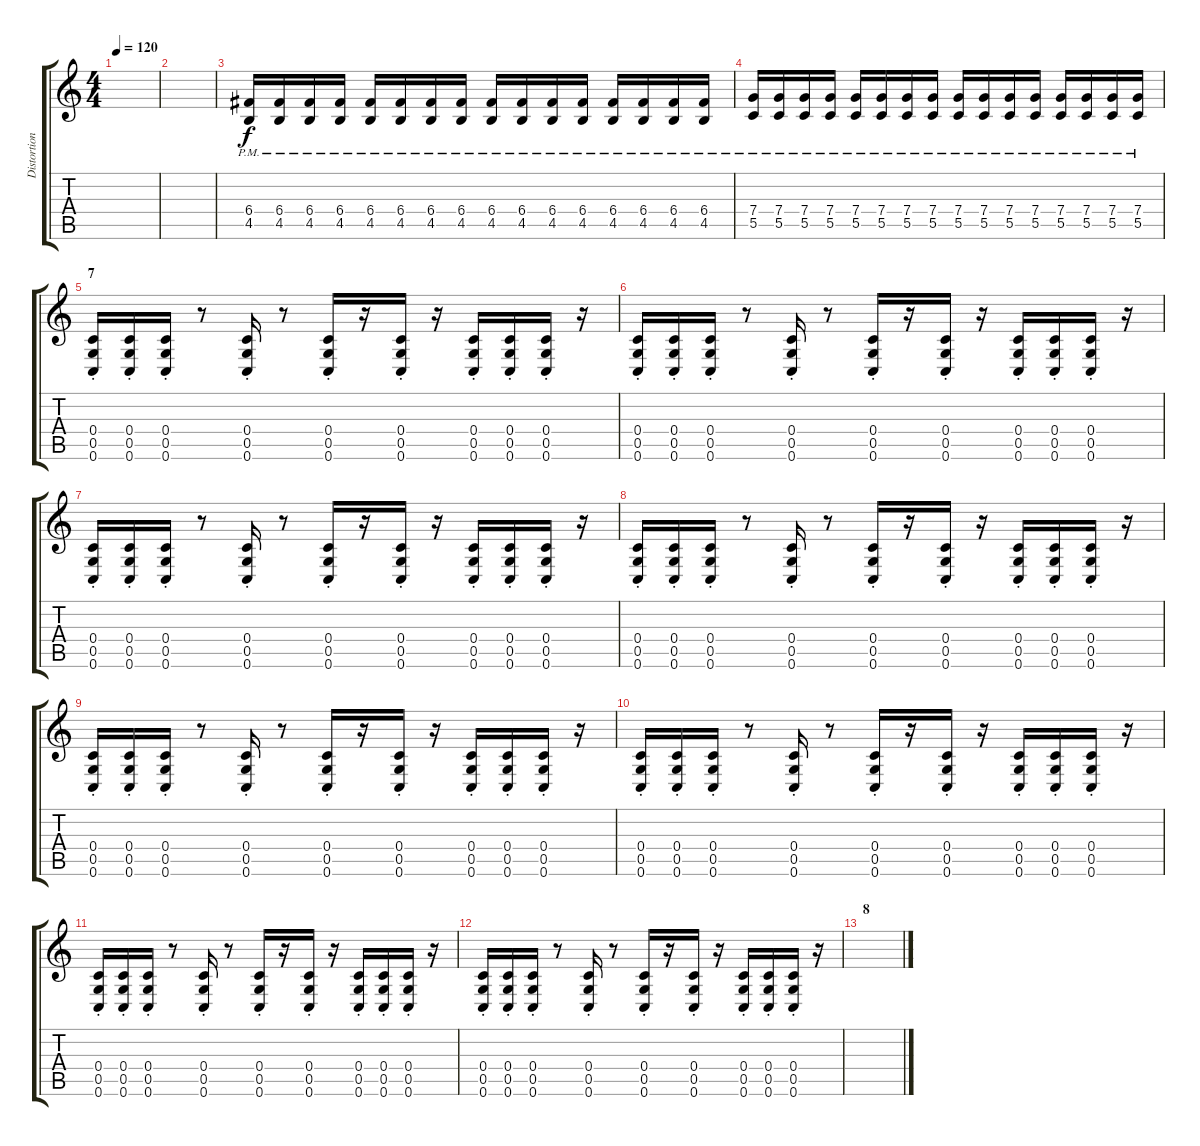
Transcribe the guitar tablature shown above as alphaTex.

\track ("Distortion Guitar 1" "Distortion") {instrument distortionguitar}
\staff {score tabs}
\tuning (D4 A3 F3 C3 G2 C2) {hide}
\ts (4 4)
\tempo 120
\clef g2
\ks c
|
|
(6.4{pm} 4.5{pm}).16{volume 13} (6.4{pm} 4.5{pm}).16 (6.4{pm} 4.5{pm}).16 (6.4{pm} 4.5{pm}).16 (6.4{pm} 4.5{pm}).16 (6.4{pm} 4.5{pm}).16 (6.4{pm} 4.5{pm}).16 (6.4{pm} 4.5{pm}).16 (6.4{pm} 4.5{pm}).16 (6.4{pm} 4.5{pm}).16 (6.4{pm} 4.5{pm}).16 (6.4{pm} 4.5{pm}).16 (6.4{pm} 4.5{pm}).16 (6.4{pm} 4.5{pm}).16 (6.4{pm} 4.5{pm}).16 (6.4{pm} 4.5{pm}).16 |
(7.4{pm} 5.5{pm}).16 (7.4{pm} 5.5{pm}).16 (7.4{pm} 5.5{pm}).16 (7.4{pm} 5.5{pm}).16 (7.4{pm} 5.5{pm}).16 (7.4{pm} 5.5{pm}).16 (7.4{pm} 5.5{pm}).16 (7.4{pm} 5.5{pm}).16 (7.4{pm} 5.5{pm}).16 (7.4{pm} 5.5{pm}).16 (7.4{pm} 5.5{pm}).16 (7.4{pm} 5.5{pm}).16 (7.4{pm} 5.5{pm}).16 (7.4{pm} 5.5{pm}).16 (7.4{pm} 5.5{pm}).16 (7.4{pm} 5.5{pm}).16 |
\section ("" "7")
(0.4{st} 0.5{st} 0.6{st}).16 (0.4{st} 0.5{st} 0.6{st}).16 (0.4{st} 0.5{st} 0.6{st}).16 r.8 (0.4{st} 0.5{st} 0.6{st}).16 r.8 (0.4{st} 0.5{st} 0.6{st}).16 r.16 (0.4{st} 0.5{st} 0.6{st}).16 r.16 (0.4{st} 0.5{st} 0.6{st}).16 (0.4{st} 0.5{st} 0.6{st}).16 (0.4{st} 0.5{st} 0.6{st}).16 r.16 |
(0.4{st} 0.5{st} 0.6{st}).16 (0.4{st} 0.5{st} 0.6{st}).16 (0.4{st} 0.5{st} 0.6{st}).16 r.8 (0.4{st} 0.5{st} 0.6{st}).16 r.8 (0.4{st} 0.5{st} 0.6{st}).16 r.16 (0.4{st} 0.5{st} 0.6{st}).16 r.16 (0.4{st} 0.5{st} 0.6{st}).16 (0.4{st} 0.5{st} 0.6{st}).16 (0.4{st} 0.5{st} 0.6{st}).16 r.16 |
(0.4{st} 0.5{st} 0.6{st}).16 (0.4{st} 0.5{st} 0.6{st}).16 (0.4{st} 0.5{st} 0.6{st}).16 r.8 (0.4{st} 0.5{st} 0.6{st}).16 r.8 (0.4{st} 0.5{st} 0.6{st}).16 r.16 (0.4{st} 0.5{st} 0.6{st}).16 r.16 (0.4{st} 0.5{st} 0.6{st}).16 (0.4{st} 0.5{st} 0.6{st}).16 (0.4{st} 0.5{st} 0.6{st}).16 r.16 |
(0.4{st} 0.5{st} 0.6{st}).16 (0.4{st} 0.5{st} 0.6{st}).16 (0.4{st} 0.5{st} 0.6{st}).16 r.8 (0.4{st} 0.5{st} 0.6{st}).16 r.8 (0.4{st} 0.5{st} 0.6{st}).16 r.16 (0.4{st} 0.5{st} 0.6{st}).16 r.16 (0.4{st} 0.5{st} 0.6{st}).16 (0.4{st} 0.5{st} 0.6{st}).16 (0.4{st} 0.5{st} 0.6{st}).16 r.16 |
(0.4{st} 0.5{st} 0.6{st}).16 (0.4{st} 0.5{st} 0.6{st}).16 (0.4{st} 0.5{st} 0.6{st}).16 r.8 (0.4{st} 0.5{st} 0.6{st}).16 r.8 (0.4{st} 0.5{st} 0.6{st}).16 r.16 (0.4{st} 0.5{st} 0.6{st}).16 r.16 (0.4{st} 0.5{st} 0.6{st}).16 (0.4{st} 0.5{st} 0.6{st}).16 (0.4{st} 0.5{st} 0.6{st}).16 r.16 |
(0.4{st} 0.5{st} 0.6{st}).16 (0.4{st} 0.5{st} 0.6{st}).16 (0.4{st} 0.5{st} 0.6{st}).16 r.8 (0.4{st} 0.5{st} 0.6{st}).16 r.8 (0.4{st} 0.5{st} 0.6{st}).16 r.16 (0.4{st} 0.5{st} 0.6{st}).16 r.16 (0.4{st} 0.5{st} 0.6{st}).16 (0.4{st} 0.5{st} 0.6{st}).16 (0.4{st} 0.5{st} 0.6{st}).16 r.16 |
(0.4{st} 0.5{st} 0.6{st}).16 (0.4{st} 0.5{st} 0.6{st}).16 (0.4{st} 0.5{st} 0.6{st}).16 r.8 (0.4{st} 0.5{st} 0.6{st}).16 r.8 (0.4{st} 0.5{st} 0.6{st}).16 r.16 (0.4{st} 0.5{st} 0.6{st}).16 r.16 (0.4{st} 0.5{st} 0.6{st}).16 (0.4{st} 0.5{st} 0.6{st}).16 (0.4{st} 0.5{st} 0.6{st}).16 r.16 |
(0.4{st} 0.5{st} 0.6{st}).16 (0.4{st} 0.5{st} 0.6{st}).16 (0.4{st} 0.5{st} 0.6{st}).16 r.8 (0.4{st} 0.5{st} 0.6{st}).16 r.8 (0.4{st} 0.5{st} 0.6{st}).16 r.16 (0.4{st} 0.5{st} 0.6{st}).16 r.16 (0.4{st} 0.5{st} 0.6{st}).16 (0.4{st} 0.5{st} 0.6{st}).16 (0.4{st} 0.5{st} 0.6{st}).16 r.16 |
\section ("" "8")
